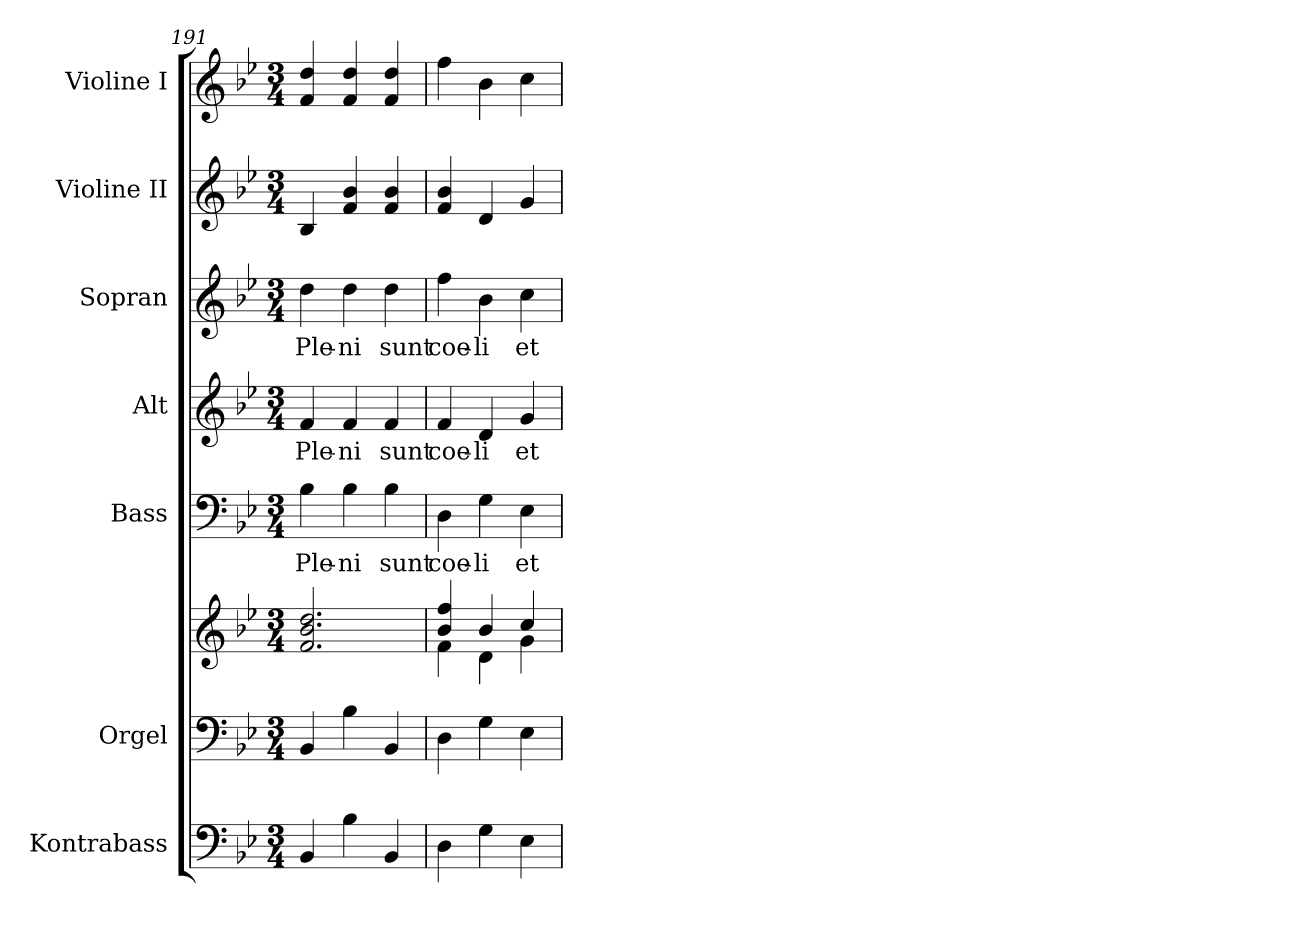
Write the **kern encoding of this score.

**kern	**kern	**kern	**kern	**text	**kern	**text	**kern	**text	**kern	**kern
*part7	*part6	*part6	*part5	*part5	*part4	*part4	*part3	*part3	*part2	*part1
*staff8	*staff7	*staff6	*staff5	*staff5	*staff4	*staff4	*staff3	*staff3	*staff2	*staff1
*I"Kontrabass	*I"Orgel	*	*I"Bass	*	*I"Alt	*	*I"Sopran	*	*I"Violine II	*I"Violine I
*I'Kb.	*I'Org.	*	*I'B	*	*I'A	*	*I'S	*	*I'Vl. II	*I'Vl. I
*clefF4	*clefF4	*clefG2	*clefF4	*	*clefG2	*	*clefG2	*	*clefG2	*clefG2
*ITrd7c12	*	*	*	*	*	*	*	*	*	*
*k[b-e-]	*k[b-e-]	*k[b-e-]	*k[b-e-]	*	*k[b-e-]	*	*k[b-e-]	*	*k[b-e-]	*k[b-e-]
*B-:	*B-:	*B-:	*B-:	*	*B-:	*	*B-:	*	*B-:	*B-:
*M3/4	*M3/4	*M3/4	*M3/4	*	*M3/4	*	*M3/4	*	*M3/4	*M3/4
=191	=191	=191	=191	=191	=191	=191	=191	=191	=191	=191
!	!	!	!	!LO:LY:b	!	!LO:LY:b	!	!LO:LY:b	!	!
4BBB-/	4BB-/	2.f/ 2.b-/ 2.dd/	4B-\	Ple-	4f/	Ple-	4dd\	Ple-	4B-/	4f/ 4dd/
!	!	!	!	!LO:LY:b	!	!LO:LY:b	!	!LO:LY:b	!	!
4BB-\	4B-\	.	4B-\	-ni	4f/	-ni	4dd\	-ni	4f/ 4b-/	4f/ 4dd/
!	!	!	!	!LO:LY:b	!	!LO:LY:b	!	!LO:LY:b	!	!
4BBB-/	4BB-/	.	4B-\	sunt	4f/	sunt	4dd\	sunt	4f/ 4b-/	4f/ 4dd/
=192	=192	=192	=192	=192	=192	=192	=192	=192	=192	=192
*	*	*^	*	*	*	*	*	*	*	*
!	!	!	!	!	!LO:LY:b	!	!LO:LY:b	!	!LO:LY:b	!	!
4DD\	4D\	4b-/ 4ff/	4f\	4D\	coe-	4f/	coe-	4ff\	coe-	4f/ 4b-/	4ff\
!	!	!	!	!	!LO:LY:b	!	!LO:LY:b	!	!LO:LY:b	!	!
4GG\	4G\	4b-/	4d\	4G\	-li	4d/	-li	4b-\	-li	4d/	4b-\
!	!	!	!	!	!LO:LY:b	!	!LO:LY:b	!	!LO:LY:b	!	!
4EE-\	4E-\	4cc/	4g\	4E-\	et	4g/	et	4cc\	et	4g/	4cc\
*	*	*v	*v	*	*	*	*	*	*	*	*
=	=	=	=	=	=	=	=	=	=	=
*-	*-	*-	*-	*-	*-	*-	*-	*-	*-	*-
